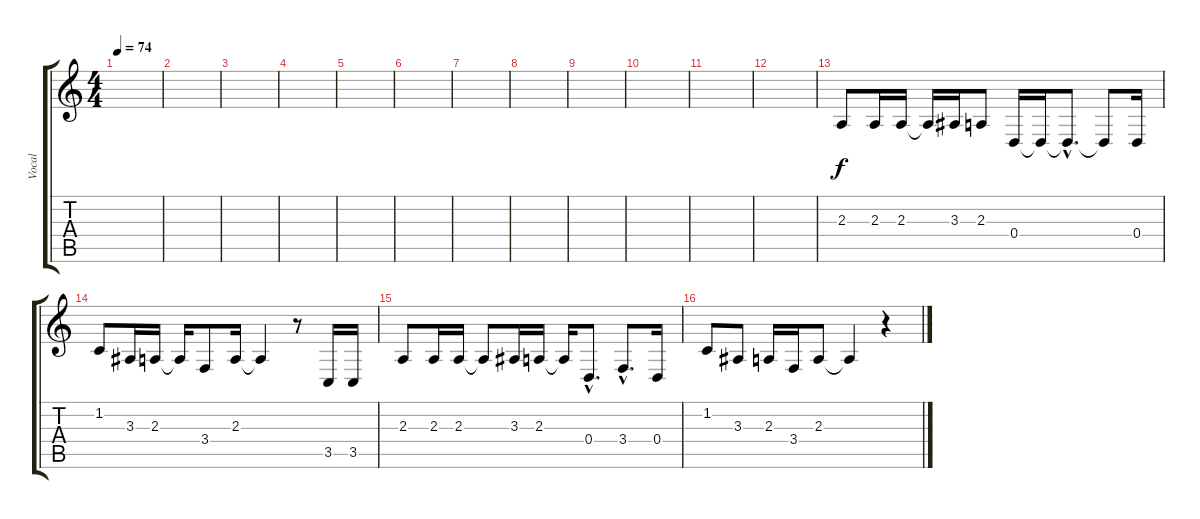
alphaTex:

\track ("Vocal" "Vocal") {instrument sopranosax}
\staff {score tabs}
\tuning (E4 B3 G3 D3 A2 E2) {hide}
\ts (4 4)
\tempo 74
\clef g2
\ks c
|
|
|
|
|
|
|
|
|
|
|
|
2.3.8 2.3.16 2.3.16 2.3{t}.16 3.3.16 2.3.8 0.4.16 0.4{t}.16 0.4{hac t}.8{d} 0.4{t}.8 0.4.16 |
1.2.8 3.3.16 2.3.16 2.3{t}.16 3.4.8 2.3.16 2.3{t}.4 r.8 3.5.16 3.5.16 |
2.3.8 2.3.16 2.3.16 2.3{t}.8 3.3.16 2.3.16 2.3{t}.16 0.4{hac}.8{d} 3.4{hac}.8{d} 0.4.16 |
1.2.8 3.3.8 2.3.16 3.4.16 2.3.8 2.3{t}.4 r.4
